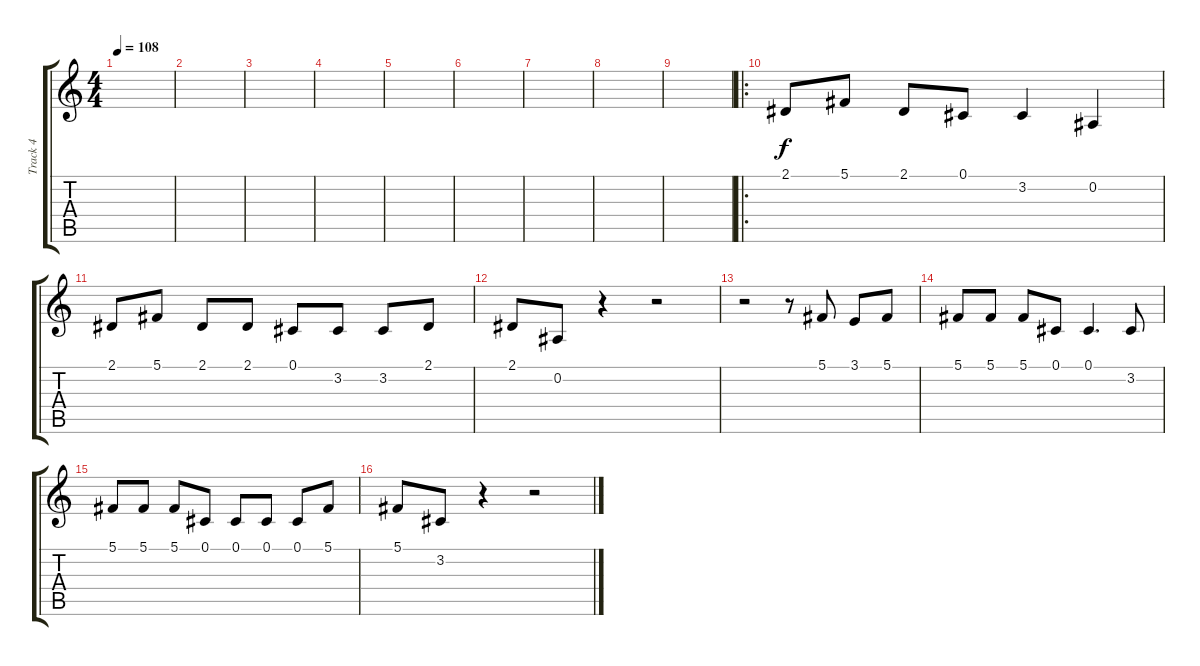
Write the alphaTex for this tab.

\track ("Track 4" "Track 4") {instrument lead2sawtooth}
\staff {score tabs}
\tuning (Db4 Bb3 Gb3 Db3 Gb2 Db2) {hide}
\ts (4 4)
\tempo 108
\clef g2
\ks c
|
|
|
|
|
|
|
|
|
\ro
2.1.8 5.1.8 2.1.8 0.1.8 3.2.4 0.2.4 |
2.1.8 5.1.8 2.1.8 2.1.8 0.1.8 3.2.8 3.2.8 2.1.8 |
2.1.8 0.2.8 r.4 r.2 |
r.2 r.8 5.1.8 3.1.8 5.1.8 |
5.1.8 5.1.8 5.1.8 0.1.8 0.1.4{d} 3.2.8 |
5.1.8 5.1.8 5.1.8 0.1.8 0.1.8 0.1.8 0.1.8 5.1.8 |
5.1.8 3.2.8 r.4 r.2
